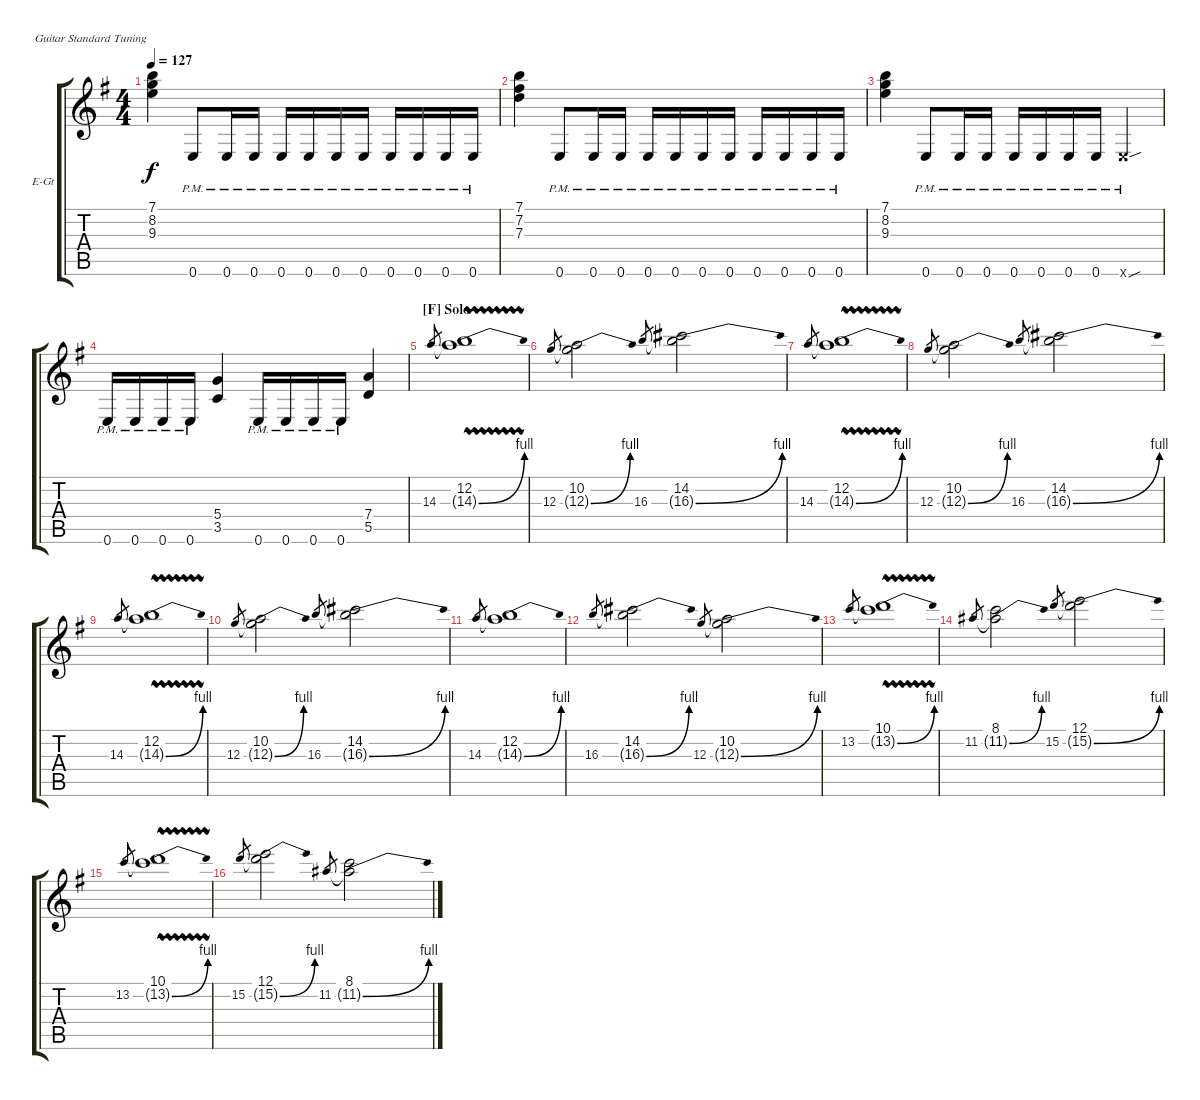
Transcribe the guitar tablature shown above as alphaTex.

\defaultSystemsLayout 4
\bracketExtendMode groupsimilarinstruments
\firstSystemTrackNameOrientation horizontal
\otherSystemsTrackNameOrientation horizontal
\track ("Guitar 1" "E-Gt") {instrument distortionguitar}
\staff {score tabs}
\tuning (E4 B3 G3 D3 A2 E2)
\ts (4 4)
\tempo 127
\clef g2
\scale
1.03909
\ks g
(7.1 8.2 9.3).4{dy f} 0.6{pm}.8 0.6{pm}.16 0.6{pm}.16 0.6{pm}.16 0.6{pm}.16 0.6{pm}.16 0.6{pm}.16 0.6{pm}.16 0.6{pm}.16 0.6{pm}.16 0.6{pm}.16 |
\scale
0.960908 (7.1 7.2 7.3).4 0.6{pm}.8 0.6{pm}.16 0.6{pm}.16 0.6{pm}.16 0.6{pm}.16 0.6{pm}.16 0.6{pm}.16 0.6{pm}.16 0.6{pm}.16 0.6{pm}.16 0.6{pm}.16 |
\scale
1.03909 (7.1 8.2 9.3).4 0.6{pm}.8 0.6{pm}.16 0.6{pm}.16 0.6{pm}.16 0.6{pm}.16 0.6{pm}.16 0.6{pm}.16 0.6{sou pm x}.4 |
\scale
0.960908 0.6{pm}.16 0.6{pm}.16 0.6{pm}.16 0.6{pm}.16 (3.5 5.4).4 0.6{pm}.16 0.6{pm}.16 0.6{pm}.16 0.6{pm}.16 (5.5 7.4).4 |
\section ("F" "Solo")
\scale
1.03909 14.3.8{gr} (14.3{be (bend 0 0 15 4) vw t} 12.2{vw}).1 |
\scale
0.960908 12.3.8{gr} (12.3{be (bend 0 0 15 4) t} 10.2).2 16.3.8{gr} (16.3{be (bend 0 0 15 4) t} 14.2).2 |
\scale
1.03909 14.3.8{gr} (14.3{be (bend 0 0 15 4) vw t} 12.2{vw}).1 |
12.3.8{gr} (12.3{be (bend 0 0 15 4) t} 10.2).2 16.3.8{gr} (16.3{be (bend 0 0 15 4) t} 14.2).2 |
14.3.8{gr} (14.3{be (bend 0 0 15 4) vw t} 12.2{vw}).1 |
12.3.8{gr} (12.3{be (bend 0 0 15 4) t} 10.2).2 16.3.8{gr} (16.3{be (bend 0 0 15 4) t} 14.2).2 |
\scale
1.05549 14.3.8{gr} (14.3{be (bend 0 0 15 4) t} 12.2).1 |
\scale
0.944515 16.3.8{gr} (16.3{be (bend 0 0 15 4) t} 14.2).2 12.3.8{gr} (12.3{be (bend 0 0 15 4) t} 10.2).2 |
\scale
1.05549 13.2.8{gr} (13.2{be (bend 0 0 15 4) vw t} 10.1).1 |
\scale
0.944515 11.2.8{gr} (11.2{be (bend 0 0 15 4) t} 8.1).2 15.2.8{gr} (15.2{be (bend 0 0 15 4) t} 12.1).2 |
\scale
1.05549 13.2.8{gr} (13.2{be (bend 0 0 15 4) vw t} 10.1).1 |
\scale
0.944515 15.2.8{gr} (15.2{be (bend 0 0 15 4) t} 12.1).2 11.2.8{gr} (11.2{be (bend 0 0 15 4) t} 8.1).2
